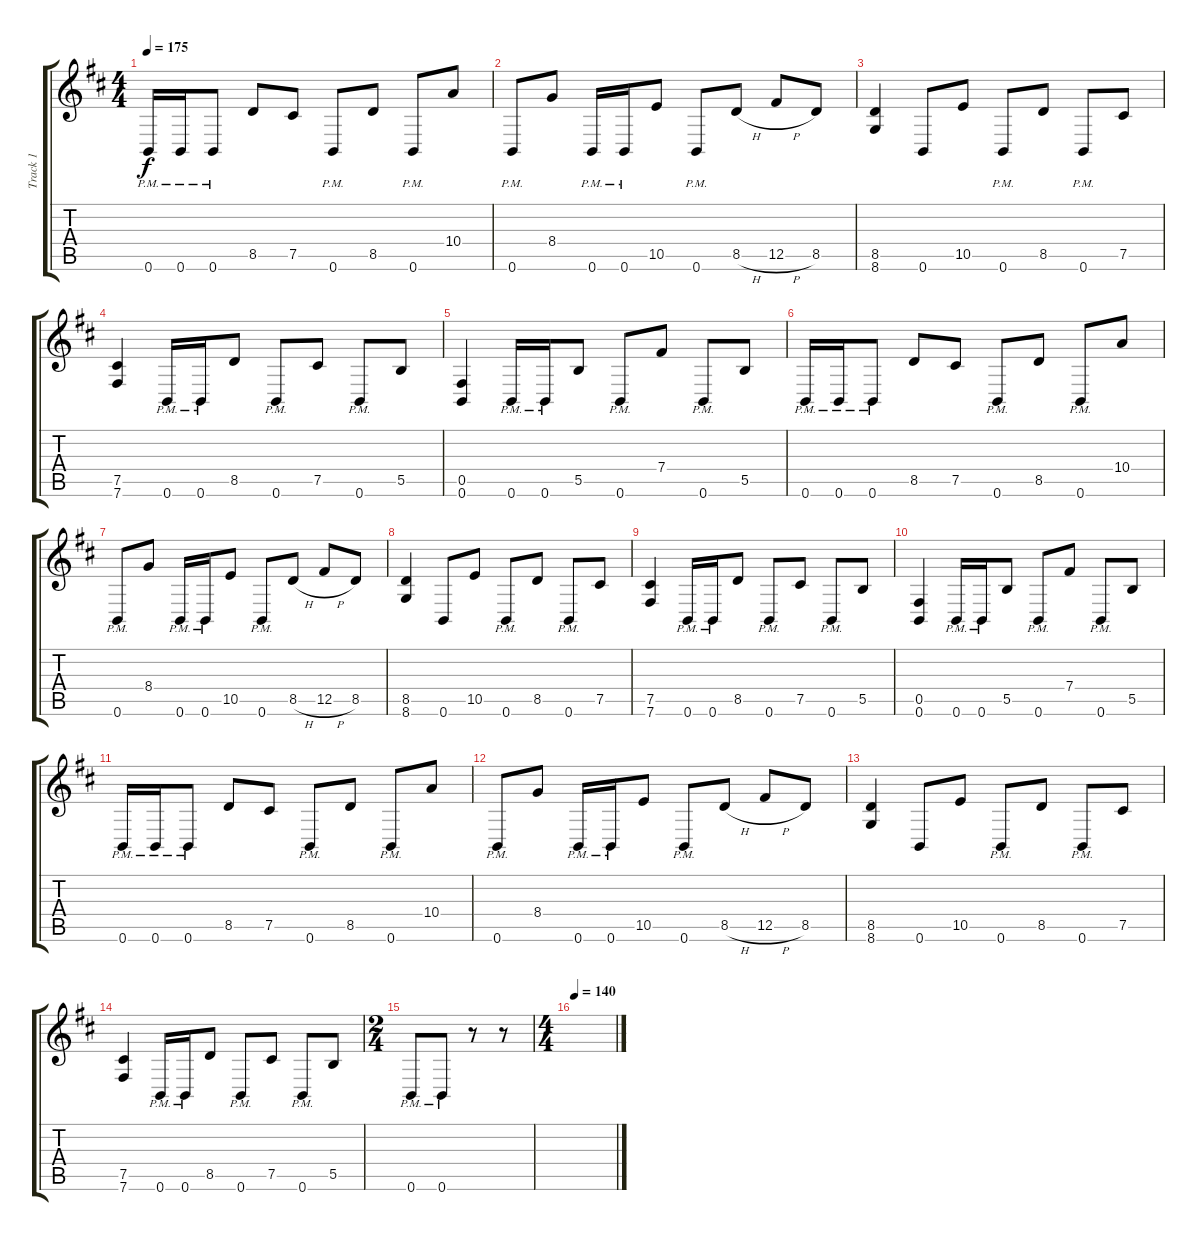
\track ("Track 1" "Track 1") {instrument distortionguitar}
\staff {score tabs}
\tuning (Db4 Ab3 E3 B2 Gb2 B1) {hide}
\ts (4 4)
\tempo 175
\clef g2
\ks bminor
0.6{pm}.16{dy f} 0.6{pm}.16 0.6{pm}.8 8.5.8 7.5.8 0.6{pm}.8 8.5.8 0.6{pm}.8 10.4.8 |
0.6{pm}.8 8.4.8 0.6{pm}.16 0.6{pm}.16 10.5.8 0.6{pm}.8 8.5{h}.8 12.5{h}.8 8.5.8 |
(8.5 8.6).4 0.6.8 10.5.8 0.6{pm}.8 8.5.8 0.6{pm}.8 7.5.8 |
(7.5 7.6).4 0.6{pm}.16 0.6{pm}.16 8.5.8 0.6{pm}.8 7.5.8 0.6{pm}.8 5.5.8 |
(0.5 0.6).4 0.6{pm}.16 0.6{pm}.16 5.5.8 0.6{pm}.8 7.4.8 0.6{pm}.8 5.5.8 |
0.6{pm}.16 0.6{pm}.16 0.6{pm}.8 8.5.8 7.5.8 0.6{pm}.8 8.5.8 0.6{pm}.8 10.4.8 |
0.6{pm}.8 8.4.8 0.6{pm}.16 0.6{pm}.16 10.5.8 0.6{pm}.8 8.5{h}.8 12.5{h}.8 8.5.8 |
(8.5 8.6).4 0.6.8 10.5.8 0.6{pm}.8 8.5.8 0.6{pm}.8 7.5.8 |
(7.5 7.6).4 0.6{pm}.16 0.6{pm}.16 8.5.8 0.6{pm}.8 7.5.8 0.6{pm}.8 5.5.8 |
(0.5 0.6).4 0.6{pm}.16 0.6{pm}.16 5.5.8 0.6{pm}.8 7.4.8 0.6{pm}.8 5.5.8 |
0.6{pm}.16 0.6{pm}.16 0.6{pm}.8 8.5.8 7.5.8 0.6{pm}.8 8.5.8 0.6{pm}.8 10.4.8 |
0.6{pm}.8 8.4.8 0.6{pm}.16 0.6{pm}.16 10.5.8 0.6{pm}.8 8.5{h}.8 12.5{h}.8 8.5.8 |
(8.5 8.6).4 0.6.8 10.5.8 0.6{pm}.8 8.5.8 0.6{pm}.8 7.5.8 |
(7.5 7.6).4 0.6{pm}.16 0.6{pm}.16 8.5.8 0.6{pm}.8 7.5.8 0.6{pm}.8 5.5.8 |
\ts (2 4)
0.6{pm}.8 0.6{pm}.8 r.8 r.8 |
\ts (4 4)
\tempo 140
